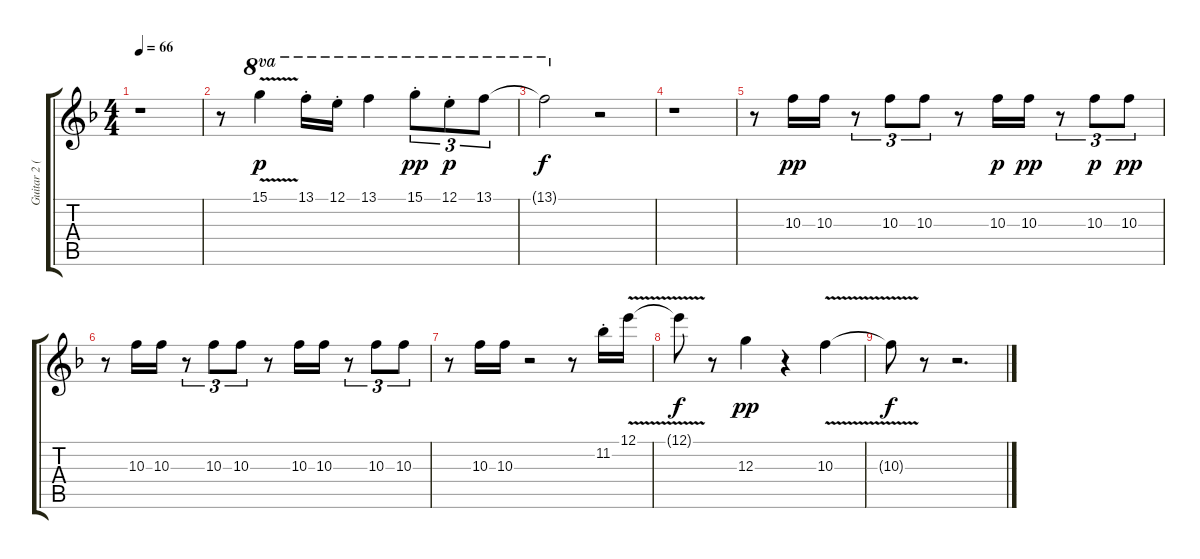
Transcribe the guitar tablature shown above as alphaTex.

\track ("Guitar 2 (slide)" "Guitar 2 (") {instrument overdrivenguitar}
\staff {score tabs}
\tuning (E4 B3 G3 D3 A2 E2) {hide}
\ts (4 4)
\tempo 66
\clef g2
\ks f
r.1{dy f} |
r.8{instrument violin} 15.1{v}.4{ot 8va dy p} 13.1{st}.16{ot 8va} 12.1{st}.16{ot 8va} 13.1.4{ot 8va} 15.1{st}.8{tu (3 2) ot 8va dy pp} 12.1{st}.8{tu (3 2) ot 8va dy p} 13.1.8{tu (3 2) ot 8va} |
13.1{t}.2{ot 8va dy f volume 0} r.2 |
r.1 |
r.8{volume 12} 10.3.16{dy pp} 10.3.16 r.8{tu (3 2)} 10.3.8{tu (3 2)} 10.3.8{tu (3 2)} r.8 10.3.16{dy p} 10.3.16{dy pp} r.8{tu (3 2)} 10.3.8{tu (3 2) dy p} 10.3.8{tu (3 2) dy pp} |
r.8 10.3.16 10.3.16 r.8{tu (3 2)} 10.3.8{tu (3 2)} 10.3.8{tu (3 2)} r.8 10.3.16 10.3.16 r.8{tu (3 2)} 10.3.8{tu (3 2)} 10.3.8{tu (3 2)} |
r.8 10.3.16 10.3.16 r.2 r.8{volume 10} 11.2{st}.16 12.1{v}.16 |
12.1{t}.8{dy f} r.8 12.3.4{dy pp} r.4 10.3{v}.4{volume 0} |
10.3{t}.8{dy f} r.8 r.2{d}
